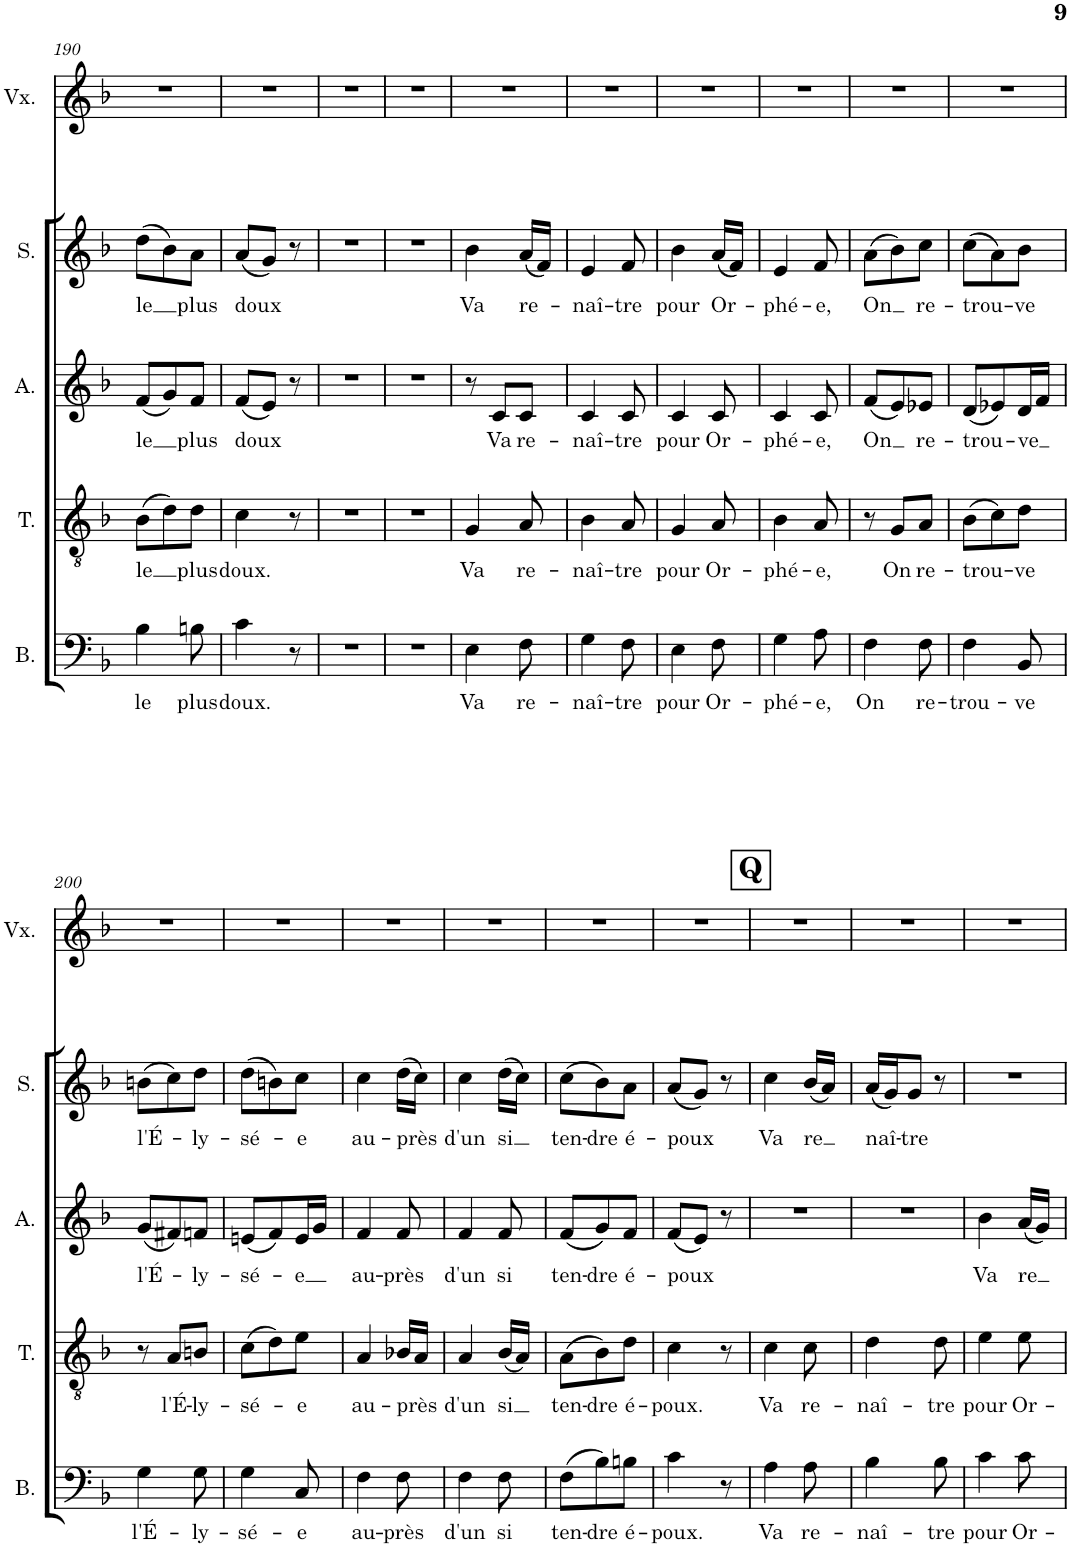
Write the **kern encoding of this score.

**kern	**text	**kern	**text	**kern	**text	**kern	**text	**kern
*part5	*part5	*part4	*part4	*part3	*part3	*part2	*part2	*part1
*staff5	*staff5	*staff4	*staff4	*staff3	*staff3	*staff2	*staff2	*staff1
*I"Bass	*	*I"Tenor	*	*I"Alto	*	*I"Soprano	*	*I"Voix
*I'B.	*	*I'T.	*	*I'A.	*	*I'S.	*	*I'Vx.
!!LO:PB:g=z
*clefF4	*	*clefGv2	*	*clefG2	*	*clefG2	*	*clefG2
*k[b-]	*	*k[b-]	*	*k[b-]	*	*k[b-]	*	*k[b-]
*M3/8	*	*M3/8	*	*M3/8	*	*M3/8	*	*M3/8
=190	=190	=190	=190	=190	=190	=190	=190	=190
!	!LO:LY:b	!	!LO:LY:b	!	!LO:LY:b	!	!LO:LY:b	!
4B-\	le	(8B-\L	le	(8f/L	le	(8dd\L	le	4.r
.	.	8d\)	.	8g/)	.	8b-\)	.	.
!	!LO:LY:b	!	!LO:LY:b	!	!LO:LY:b	!	!LO:LY:b	!
8Bn\	plus	8d\J	plus	8f/J	plus	8a\J	plus	.
=191	=191	=191	=191	=191	=191	=191	=191	=191
!	!LO:LY:b	!	!LO:LY:b	!	!LO:LY:b	!	!LO:LY:b	!
4c\	doux.	4c\	doux.	(8f/L	doux	(8a/L	doux	4.r
.	.	.	.	8e/J)	.	8g/J)	.	.
8r	.	8r	.	8r	.	8r	.	.
=192	=192	=192	=192	=192	=192	=192	=192	=192
4.r	.	4.r	.	4.r	.	4.r	.	4.r
=193	=193	=193	=193	=193	=193	=193	=193	=193
4.r	.	4.r	.	4.r	.	4.r	.	4.r
=194	=194	=194	=194	=194	=194	=194	=194	=194
!	!LO:LY:b	!	!LO:LY:b	!	!	!	!LO:LY:b	!
4E\	Va	4G/	Va	8r	.	4b-\	Va	4.r
!	!	!	!	!	!LO:LY:b	!	!	!
.	.	.	.	8c/L	Va	.	.	.
!	!LO:LY:b	!	!LO:LY:b	!	!LO:LY:b	!	!LO:LY:b	!
8F\	re-	8A/	re-	8c/J	re-	(16a/LL	re-	.
.	.	.	.	.	.	16f/JJ)	.	.
=195	=195	=195	=195	=195	=195	=195	=195	=195
!	!LO:LY:b	!	!LO:LY:b	!	!LO:LY:b	!	!LO:LY:b	!
4G\	-naî-	4B-\	-naî-	4c/	-naî-	4e/	-naî-	4.r
!	!LO:LY:b	!	!LO:LY:b	!	!LO:LY:b	!	!LO:LY:b	!
8F\	-tre	8A/	-tre	8c/	-tre	8f/	-tre	.
=196	=196	=196	=196	=196	=196	=196	=196	=196
!	!LO:LY:b	!	!LO:LY:b	!	!LO:LY:b	!	!LO:LY:b	!
4E\	pour	4G/	pour	4c/	pour	4b-\	pour	4.r
!	!LO:LY:b	!	!LO:LY:b	!	!LO:LY:b	!	!LO:LY:b	!
8F\	Or-	8A/	Or-	8c/	Or-	(16a/LL	Or-	.
.	.	.	.	.	.	16f/JJ)	.	.
=197	=197	=197	=197	=197	=197	=197	=197	=197
!	!LO:LY:b	!	!LO:LY:b	!	!LO:LY:b	!	!LO:LY:b	!
4G\	-phé-	4B-\	-phé-	4c/	-phé-	4e/	-phé-	4.r
!	!LO:LY:b	!	!LO:LY:b	!	!LO:LY:b	!	!LO:LY:b	!
8A\	-e,	8A/	-e,	8c/	-e,	8f/	-e,	.
=198	=198	=198	=198	=198	=198	=198	=198	=198
!	!LO:LY:b	!	!	!	!LO:LY:b	!	!LO:LY:b	!
4F\	On	8r	.	(8f/L	On	(8a\L	On	4.r
!	!	!	!LO:LY:b	!	!	!	!	!
.	.	8G/L	On	8e/)	.	8b-\)	.	.
!	!LO:LY:b	!	!LO:LY:b	!	!LO:LY:b	!	!LO:LY:b	!
8F\	re-	8A/J	re-	8e-X/J	re-	8cc\J	re-	.
=199	=199	=199	=199	=199	=199	=199	=199	=199
!	!LO:LY:b	!	!LO:LY:b	!	!LO:LY:b	!	!LO:LY:b	!
4F\	-trou-	(8B-\L	-trou-	(8d/L	-trou-	(8cc\L	-trou-	4.r
.	.	8c\)	.	8e-X/)	.	8a\)	.	.
!	!LO:LY:b	!	!LO:LY:b	!	!LO:LY:b	!	!LO:LY:b	!
8BB-/	-ve	8d\J	-ve	16d/L	-ve	8b-\J	-ve	.
.	.	.	.	16f/JJ	.	.	.	.
!!LO:LB:g=z
=200	=200	=200	=200	=200	=200	=200	=200	=200
!	!LO:LY:b	!	!	!	!LO:LY:b	!	!LO:LY:b	!
4G\	l'É-	8r	.	(8g/L	l'É-	(8bn\L	l'É-	4.r
!	!	!	!LO:LY:b	!	!	!	!	!
.	.	8A/L	l'É-	8f#X/)	.	8cc\)	.	.
!	!LO:LY:b	!	!LO:LY:b	!	!LO:LY:b	!	!LO:LY:b	!
8G\	-ly-	8Bn/J	-ly-	8fn/J	-ly-	8dd\J	-ly-	.
=201	=201	=201	=201	=201	=201	=201	=201	=201
!	!LO:LY:b	!	!LO:LY:b	!	!LO:LY:b	!	!LO:LY:b	!
4G\	-sé-	(8c\L	-sé-	(8en/L	-sé-	(8dd\L	-sé-	4.r
.	.	8d\)	.	8f/)	.	8bn\)	.	.
!	!LO:LY:b	!	!LO:LY:b	!	!LO:LY:b	!	!LO:LY:b	!
8C/	-e	8e\J	-e	16e/L	-e	8cc\J	-e	.
.	.	.	.	16g/JJ	.	.	.	.
=202	=202	=202	=202	=202	=202	=202	=202	=202
!	!LO:LY:b	!	!LO:LY:b	!	!LO:LY:b	!	!LO:LY:b	!
4F\	au-	4A/	au-	4f/	au-	4cc\	au-	4.r
!	!LO:LY:b	!	!LO:LY:b	!	!LO:LY:b	!	!LO:LY:b	!
8F\	-près	16B-X/LL	-près	8f/	-près	(16dd\LL	-près	.
.	.	16A/JJ	.	.	.	16cc\JJ)	.	.
=203	=203	=203	=203	=203	=203	=203	=203	=203
!	!LO:LY:b	!	!LO:LY:b	!	!LO:LY:b	!	!LO:LY:b	!
4F\	d'un	4A/	d'un	4f/	d'un	4cc\	d'un	4.r
!	!LO:LY:b	!	!LO:LY:b	!	!LO:LY:b	!	!LO:LY:b	!
8F\	si	(16B-/LL	si	8f/	si	(16dd\LL	si	.
.	.	16A/JJ)	.	.	.	16cc\JJ)	.	.
=204	=204	=204	=204	=204	=204	=204	=204	=204
!	!LO:LY:b	!	!LO:LY:b	!	!LO:LY:b	!	!LO:LY:b	!
(8F\L	ten-	(8A\L	ten-	(8f/L	ten-	(8cc\L	ten-	4.r
!	!LO:LY:b	!	!LO:LY:b	!	!LO:LY:b	!	!LO:LY:b	!
8B-\)	-dre	8B-\)	-dre	8g/)	-dre	8b-\)	-dre	.
!	!LO:LY:b	!	!LO:LY:b	!	!LO:LY:b	!	!LO:LY:b	!
8Bn\J	é-	8d\J	é-	8f/J	é-	8a\J	é-	.
=205	=205	=205	=205	=205	=205	=205	=205	=205
!	!LO:LY:b	!	!LO:LY:b	!	!LO:LY:b	!	!LO:LY:b	!
4c\	-poux.	4c\	-poux.	(8f/L	-poux	(8a/L	-poux	4.r
.	.	.	.	8e/J)	.	8g/J)	.	.
8r	.	8r	.	8r	.	8r	.	.
!!LO:REH:place=s1:a:B:cj:fs=14:t=Q
=206	=206	=206	=206	=206	=206	=206	=206	=206
!	!LO:LY:b	!	!LO:LY:b	!	!	!	!LO:LY:b	!
4A\	Va	4c\	Va	4.r	.	4cc\	Va	4.r
!	!LO:LY:b	!	!LO:LY:b	!	!	!	!LO:LY:b	!
8A\	re-	8c\	re-	.	.	(16b-/LL	re	.
.	.	.	.	.	.	16a/JJ)	.	.
=207	=207	=207	=207	=207	=207	=207	=207	=207
!	!LO:LY:b	!	!LO:LY:b	!	!	!	!LO:LY:b	!
4B-\	-naî-	4d\	-naî-	4.r	.	(16a/LL	naî-	4.r
.	.	.	.	.	.	16g/J)	.	.
!	!	!	!	!	!	!	!LO:LY:b	!
.	.	.	.	.	.	8g/J	-tre	.
!	!LO:LY:b	!	!LO:LY:b	!	!	!	!	!
8B-\	-tre	8d\	-tre	.	.	8r	.	.
=208	=208	=208	=208	=208	=208	=208	=208	=208
!	!LO:LY:b	!	!LO:LY:b	!	!LO:LY:b	!	!	!
4c\	pour	4e\	pour	4b-\	Va	4.r	.	4.r
!	!LO:LY:b	!	!LO:LY:b	!	!LO:LY:b	!	!	!
8c\	Or-	8e\	Or-	(16a/LL	re	.	.	.
.	.	.	.	16g/JJ)	.	.	.	.
=	=	=	=	=	=	=	=	=
*-	*-	*-	*-	*-	*-	*-	*-	*-
